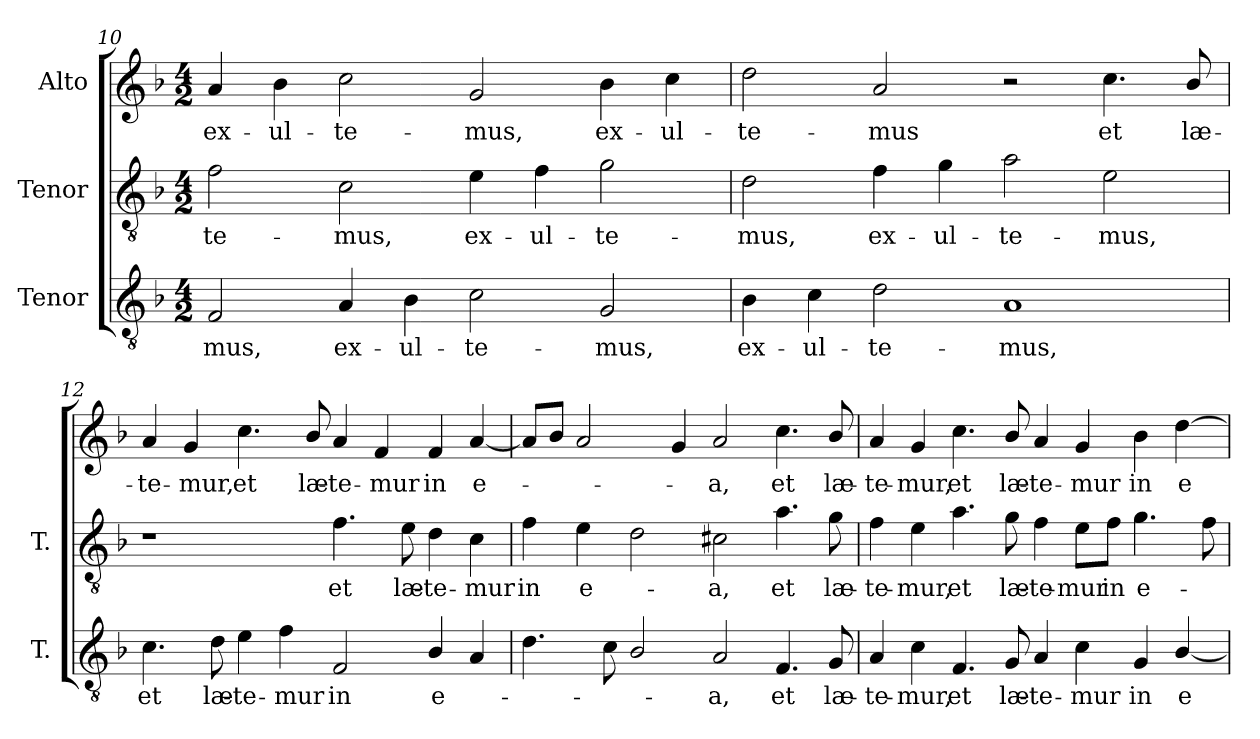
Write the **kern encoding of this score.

**kern	**text	**kern	**text	**kern	**text
*part3	*part3	*part2	*part2	*part1	*part1
*staff3	*staff3	*staff2	*staff2	*staff1	*staff1
*I"Tenor	*	*I"Tenor	*	*I"Alto	*
*I'T.	*	*I'T.	*	*	*
*clefGv2	*	*clefGv2	*	*clefG2	*
*ITrd7c12	*	*ITrd7c12	*	*	*
*k[b-]	*	*k[b-]	*	*k[b-]	*
*F:	*	*F:	*	*F:	*
*M4/2	*	*M4/2	*	*M4/2	*
=10	=10	=10	=10	=10	=10
!	!LO:LY:b:color=#000000	!	!	!	!
!	!	!	!LO:LY:b:color=#000000	!	!
!	!	!	!	!	!LO:LY:b:color=#000000
2FFi/	-mus,	2Fi\	-te-	4ai/	ex-
!	!	!	!	!	!LO:LY:b:color=#000000
.	.	.	.	4b-i\	-ul-
!	!LO:LY:b:color=#000000	!	!	!	!
!	!	!	!LO:LY:b:color=#000000	!	!
!	!	!	!	!	!LO:LY:b:color=#000000
4AAi/	ex-	2Ci\	-mus,	2cci\	-te-
!	!LO:LY:b:color=#000000	!	!	!	!
4BB-i\	-ul-	.	.	.	.
!	!LO:LY:b:color=#000000	!	!	!	!
!	!	!	!LO:LY:b:color=#000000	!	!
!	!	!	!	!	!LO:LY:b:color=#000000
2Ci\	-te-	4Ei\	ex-	2gi/	-mus,
!	!	!	!LO:LY:b:color=#000000	!	!
.	.	4Fi\	-ul-	.	.
!	!LO:LY:b:color=#000000	!	!	!	!
!	!	!	!LO:LY:b:color=#000000	!	!
!	!	!	!	!	!LO:LY:b:color=#000000
2GGi/	-mus,	2Gi\	-te-	4b-i\	ex-
!	!	!	!	!	!LO:LY:b:color=#000000
.	.	.	.	4cci\	-ul-
=11	=11	=11	=11	=11	=11
!	!LO:LY:b:color=#000000	!	!	!	!
!	!	!	!LO:LY:b:color=#000000	!	!
!	!	!	!	!	!LO:LY:b:color=#000000
4BB-i\	ex-	2Di\	-mus,	2ddi\	-te-
!	!LO:LY:b:color=#000000	!	!	!	!
4Ci\	-ul-	.	.	.	.
!	!LO:LY:b:color=#000000	!	!	!	!
!	!	!	!LO:LY:b:color=#000000	!	!
!	!	!	!	!	!LO:LY:b:color=#000000
2Di\	-te-	4Fi\	ex-	2ai/	-mus
!	!	!	!LO:LY:b:color=#000000	!	!
.	.	4Gi\	-ul-	.	.
!	!LO:LY:b:color=#000000	!	!	!	!
!	!	!	!LO:LY:b:color=#000000	!	!
1AAi	-mus,	2Ai\	-te-	2r	.
!	!	!	!LO:LY:b:color=#000000	!	!
!	!	!	!	!	!LO:LY:b:color=#000000
.	.	2Ei\	-mus,	4.cci\	et
!	!	!	!	!	!LO:LY:b:color=#000000
.	.	.	.	8b-i/	læ-
!!LO:LB:g=z
=12	=12	=12	=12	=12	=12
!	!LO:LY:b:color=#000000	!	!	!	!
!	!	!	!	!	!LO:LY:b:color=#000000
4.Ci\	et	1r	.	4ai/	-te-
!	!	!	!	!	!LO:LY:b:color=#000000
.	.	.	.	4gi/	-mur,
!	!LO:LY:b:color=#000000	!	!	!	!
8Di\	læ-	.	.	.	.
!	!LO:LY:b:color=#000000	!	!	!	!
!	!	!	!	!	!LO:LY:b:color=#000000
4Ei\	-te-	.	.	4.cci\	et
!	!LO:LY:b:color=#000000	!	!	!	!
4Fi\	-mur	.	.	.	.
!	!	!	!	!	!LO:LY:b:color=#000000
.	.	.	.	8b-i/	læ-
!	!LO:LY:b:color=#000000	!	!	!	!
!	!	!	!LO:LY:b:color=#000000	!	!
!	!	!	!	!	!LO:LY:b:color=#000000
2FFi/	in	4.Fi\	et	4ai/	-te-
!	!	!	!	!	!LO:LY:b:color=#000000
.	.	.	.	4fi/	-mur
!	!	!	!LO:LY:b:color=#000000	!	!
.	.	8Ei\	læ-	.	.
!	!LO:LY:b:color=#000000	!	!	!	!
!	!	!	!LO:LY:b:color=#000000	!	!
!	!	!	!	!	!LO:LY:b:color=#000000
4BB-i/	e-	4Di\	-te-	4fi/	in
!	!	!	!LO:LY:b:color=#000000	!	!
!	!	!	!	!	!LO:LY:b:color=#000000
4AAi/	.	4Ci\	-mur	[4ai/	e-
=13	=13	=13	=13	=13	=13
!	!	!	!LO:LY:b:color=#000000	!	!
4.Di\	.	4Fi\	in	8ai/L]	.
.	.	.	.	8b-i/J	.
!	!	!	!LO:LY:b:color=#000000	!	!
.	.	4Ei\	e-	2ai/	.
8Ci\	.	.	.	.	.
2BB-i/	.	2Di\	.	.	.
.	.	.	.	4gi/	.
!	!LO:LY:b:color=#000000	!	!	!	!
!	!	!	!LO:LY:b:color=#000000	!	!
!	!	!	!	!	!LO:LY:b:color=#000000
2AAi/	-a,	2C#Xi\	-a,	2ai/	-a,
!	!LO:LY:b:color=#000000	!	!	!	!
!	!	!	!LO:LY:b:color=#000000	!	!
!	!	!	!	!	!LO:LY:b:color=#000000
4.FFi/	et	4.Ai\	et	4.cci\	et
!	!LO:LY:b:color=#000000	!	!	!	!
!	!	!	!LO:LY:b:color=#000000	!	!
!	!	!	!	!	!LO:LY:b:color=#000000
8GGi/	læ-	8Gi\	læ-	8b-i/	læ-
=14	=14	=14	=14	=14	=14
!	!LO:LY:b:color=#000000	!	!	!	!
!	!	!	!LO:LY:b:color=#000000	!	!
!	!	!	!	!	!LO:LY:b:color=#000000
4AAi/	-te-	4Fi\	-te-	4ai/	-te-
!	!LO:LY:b:color=#000000	!	!	!	!
!	!	!	!LO:LY:b:color=#000000	!	!
!	!	!	!	!	!LO:LY:b:color=#000000
4Ci\	-mur,	4Ei\	-mur,	4gi/	-mur,
!	!LO:LY:b:color=#000000	!	!	!	!
!	!	!	!LO:LY:b:color=#000000	!	!
!	!	!	!	!	!LO:LY:b:color=#000000
4.FFi/	et	4.Ai\	et	4.cci\	et
!	!LO:LY:b:color=#000000	!	!	!	!
!	!	!	!LO:LY:b:color=#000000	!	!
!	!	!	!	!	!LO:LY:b:color=#000000
8GGi/	læ-	8Gi\	læ-	8b-i/	læ-
!	!LO:LY:b:color=#000000	!	!	!	!
!	!	!	!LO:LY:b:color=#000000	!	!
!	!	!	!	!	!LO:LY:b:color=#000000
4AAi/	-te-	4Fi\	-te-	4ai/	-te-
!	!LO:LY:b:color=#000000	!	!	!	!
!	!	!	!LO:LY:b:color=#000000	!	!
!	!	!	!	!	!LO:LY:b:color=#000000
4Ci\	-mur	8Ei\L	-mur	4gi/	-mur
!	!	!	!LO:LY:b:color=#000000	!	!
.	.	8Fi\J	in	.	.
!	!LO:LY:b:color=#000000	!	!	!	!
!	!	!	!LO:LY:b:color=#000000	!	!
!	!	!	!	!	!LO:LY:b:color=#000000
4GGi/	in	4.Gi\	e-	4b-i\	in
!	!LO:LY:b:color=#000000	!	!	!	!
!	!	!	!	!	!LO:LY:b:color=#000000
[4BB-i/	e-	.	.	[4ddi\	e-
.	.	8Fi\	.	.	.
=	=	=	=	=	=
*-	*-	*-	*-	*-	*-
